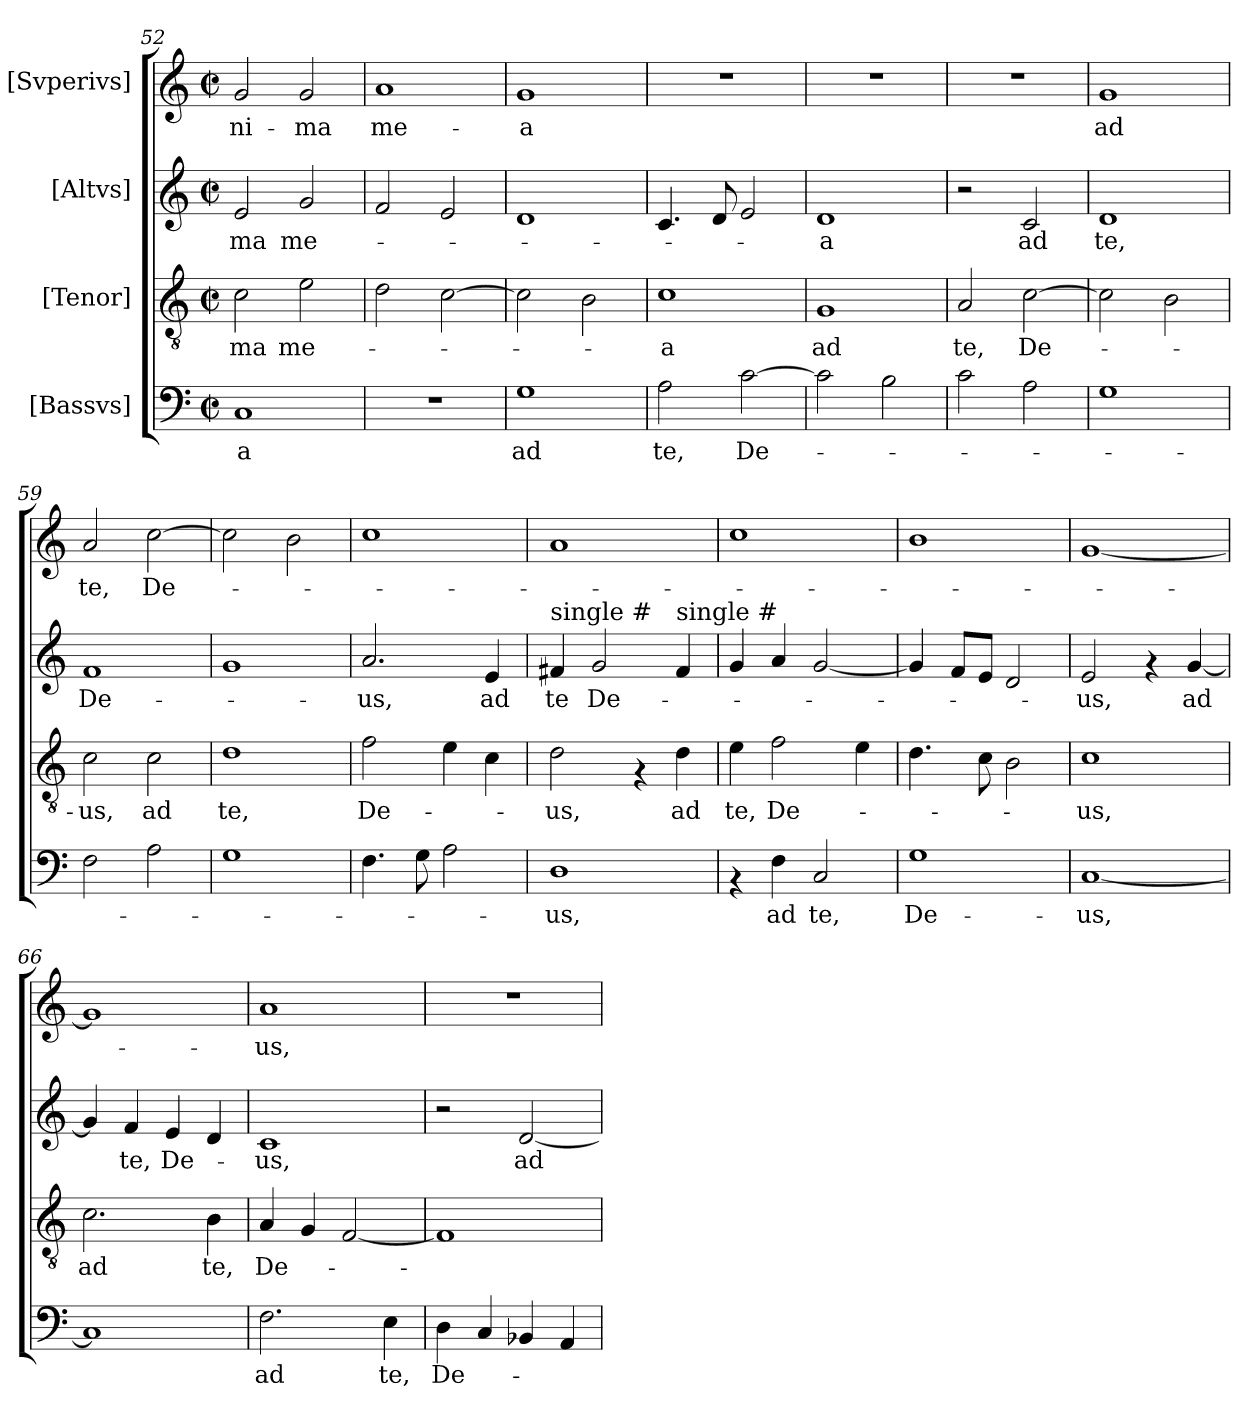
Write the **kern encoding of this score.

**kern	**text	**kern	**text	**kern	**text	**kern	**text
*part4	*part4	*part3	*part3	*part2	*part2	*part1	*part1
*staff4	*staff4	*staff3	*staff3	*staff2	*staff2	*staff1	*staff1
*I"[Bassvs]	*	*I"[Tenor]	*	*I"[Altvs]	*	*I"[Svperivs]	*
*clefF4	*	*clefGv2	*	*clefG2	*	*clefG2	*
*k[]	*	*k[]	*	*k[]	*	*k[]	*
*C:	*	*C:	*	*C:	*	*C:	*
*M2/2	*	*M2/2	*	*M2/2	*	*M2/2	*
*met(c|)	*	*met(c|)	*	*met(c|)	*	*met(c|)	*
=52	=52	=52	=52	=52	=52	=52	=52
!	!LO:LY:b	!	!LO:LY:b	!	!LO:LY:b	!	!LO:LY:b
1C	-a	2c\	-ma	2e/	-ma	2g/	-ni-
!	!	!	!LO:LY:b	!	!LO:LY:b	!	!LO:LY:b
.	.	2e\	me-	2g/	me-	2g/	-ma
=53	=53	=53	=53	=53	=53	=53	=53
!	!	!	!	!	!	!	!LO:LY:b
1r	.	2d\	.	2f/	.	1a	me-
.	.	[>2c\	.	2e/	.	.	.
=54	=54	=54	=54	=54	=54	=54	=54
!	!LO:LY:b	!	!	!	!	!	!LO:LY:b
1G	ad	2c\]	.	1d	.	1g	-a
.	.	2B\	.	.	.	.	.
=55	=55	=55	=55	=55	=55	=55	=55
!	!LO:LY:b	!	!LO:LY:b	!	!	!	!
2A\	te,	1c	-a	4.c/	.	1r	.
.	.	.	.	8d/	.	.	.
!	!LO:LY:b	!	!	!	!	!	!
[>2c\	De-	.	.	2e/	.	.	.
=56	=56	=56	=56	=56	=56	=56	=56
!	!	!	!LO:LY:b	!	!LO:LY:b	!	!
2c\]	.	1G	ad	1d	-a	1r	.
2B\	.	.	.	.	.	.	.
=57	=57	=57	=57	=57	=57	=57	=57
!	!	!	!LO:LY:b	!	!	!	!
2c\	.	2A/	te,	2r	.	1r	.
!	!	!	!LO:LY:b	!	!LO:LY:b	!	!
2A\	.	[>2c\	De-	2c/	ad	.	.
=58	=58	=58	=58	=58	=58	=58	=58
!	!	!	!	!	!LO:LY:b	!	!LO:LY:b
1G	.	2c\]	.	1d	te,	1g	ad
.	.	2B\	.	.	.	.	.
!!LO:PB:g=z
=59	=59	=59	=59	=59	=59	=59	=59
!	!	!	!LO:LY:b	!	!LO:LY:b	!	!LO:LY:b
2F\	.	2c\	-us,	1f	De-	2a/	te,
!	!	!	!LO:LY:b	!	!	!	!LO:LY:b
2A\	.	2c\	ad	.	.	[>2cc\	De-
=60	=60	=60	=60	=60	=60	=60	=60
!	!	!	!LO:LY:b	!	!	!	!
1G	.	1d	te,	1g	.	2cc\]	.
.	.	.	.	.	.	2b\	.
=61	=61	=61	=61	=61	=61	=61	=61
!	!	!	!LO:LY:b	!	!LO:LY:b	!	!
4.F\	.	2f\	De-	2.a/	-us,	1cc	.
8G\	.	.	.	.	.	.	.
2A\	.	4e\	.	.	.	.	.
!	!	!	!	!	!LO:LY:b	!	!
.	.	4c\	.	4e/	ad	.	.
=62	=62	=62	=62	=62	=62	=62	=62
!	!	!	!	!LO:TX:a:t=single #	!	!	!
!	!LO:LY:b	!	!LO:LY:b	!	!LO:LY:b	!	!
1D	-us,	2d\	-us,	4f#/	te	1a	.
!	!	!	!	!	!LO:LY:b	!	!
.	.	.	.	2g/	De-	.	.
.	.	4rF	.	.	.	.	.
!	!	!	!	!LO:TX:a:t=single #	!	!	!
!	!	!	!LO:LY:b	!	!	!	!
.	.	4d\	ad	4f#/	.	.	.
=63	=63	=63	=63	=63	=63	=63	=63
!	!	!	!LO:LY:b	!	!	!	!
4rAA	.	4e\	te,	4g/	.	1cc	.
!	!LO:LY:b	!	!LO:LY:b	!	!	!	!
4F\	ad	2f\	De-	4a/	.	.	.
!	!LO:LY:b	!	!	!	!	!	!
2C/	te,	.	.	[<2g/	.	.	.
.	.	4e\	.	.	.	.	.
=64	=64	=64	=64	=64	=64	=64	=64
!	!LO:LY:b	!	!	!	!	!	!
1G	De-	4.d\	.	4g/]	.	1b	.
.	.	.	.	8f/L	.	.	.
.	.	8c\	.	8e/J	.	.	.
.	.	2B\	.	2d/	.	.	.
=65	=65	=65	=65	=65	=65	=65	=65
!	!LO:LY:b	!	!LO:LY:b	!	!LO:LY:b	!	!
[>1C	-us,	1c	-us,	2e/	-us,	[>1g	.
.	.	.	.	4rf	.	.	.
!	!	!	!	!	!LO:LY:b	!	!
.	.	.	.	[>4g/	ad	.	.
!!LO:PB:g=z
=66	=66	=66	=66	=66	=66	=66	=66
!	!	!	!LO:LY:b	!	!	!	!
1C]	.	2.c\	ad	4g/]	.	1g]	.
!	!	!	!	!	!LO:LY:b	!	!
.	.	.	.	4f/	te,	.	.
!	!	!	!	!	!LO:LY:b	!	!
.	.	.	.	4e/	De-	.	.
!	!	!	!LO:LY:b	!	!	!	!
.	.	4B\	te,	4d/	.	.	.
=67	=67	=67	=67	=67	=67	=67	=67
!	!LO:LY:b	!	!LO:LY:b	!	!LO:LY:b	!	!LO:LY:b
2.F\	ad	4A/	De-	1c	-us,	1a	-us,
.	.	4G/	.	.	.	.	.
.	.	[<2F/	.	.	.	.	.
!	!LO:LY:b	!	!	!	!	!	!
4E\	te,	.	.	.	.	.	.
=68	=68	=68	=68	=68	=68	=68	=68
!	!LO:LY:b	!	!	!	!	!	!
4D\	De-	1F]	.	2r	.	1r	.
4C/	.	.	.	.	.	.	.
!	!	!	!	!	!LO:LY:b	!	!
4BB-X/	.	.	.	[<2d/	ad	.	.
4AA/	.	.	.	.	.	.	.
=	=	=	=	=	=	=	=
*-	*-	*-	*-	*-	*-	*-	*-
